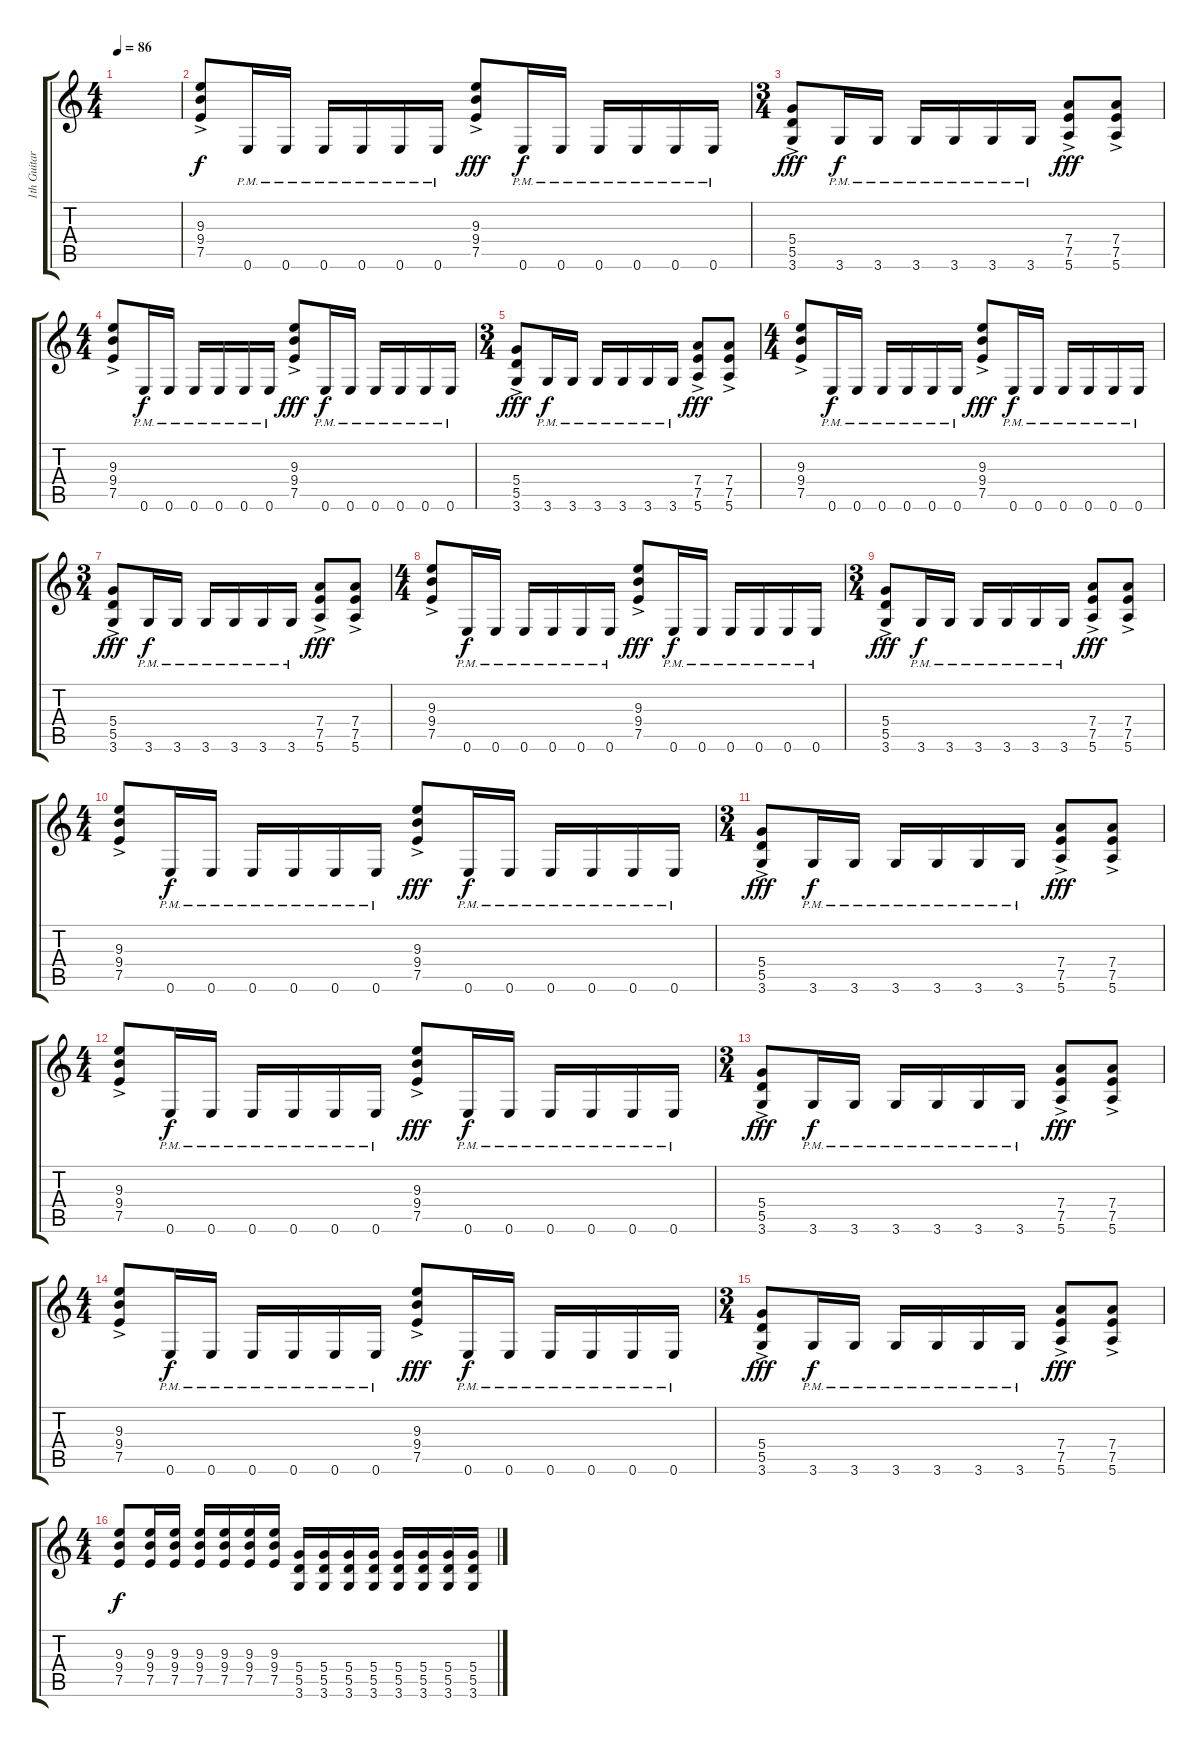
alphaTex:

\track ("1th Guitar" "1th Guitar") {instrument distortionguitar}
\staff {score tabs}
\tuning (E4 B3 G3 D3 A2 E2) {hide}
\ts (4 4)
\tempo 86
\clef g2
\ks c
|
(9.3 9.4{ac} 7.5{ac}).8 0.6{pm}.16{dy f} 0.6{pm}.16 0.6{pm}.16 0.6{pm}.16 0.6{pm}.16 0.6{pm}.16 (9.3 9.4{ac} 7.5{ac}).8{dy fff} 0.6{pm}.16{dy f} 0.6{pm}.16 0.6{pm}.16 0.6{pm}.16 0.6{pm}.16 0.6{pm}.16 |
\ts (3 4)
(5.4 5.5{ac} 3.6{ac}).8{dy fff} 3.6{pm}.16{dy f} 3.6{pm}.16 3.6{pm}.16 3.6{pm}.16 3.6{pm}.16 3.6{pm}.16 (7.4 7.5{ac} 5.6{ac}).8{dy fff} (7.4 7.5{ac} 5.6{ac}).8 |
\ts (4 4)
(9.3 9.4{ac} 7.5{ac}).8 0.6{pm}.16{dy f} 0.6{pm}.16 0.6{pm}.16 0.6{pm}.16 0.6{pm}.16 0.6{pm}.16 (9.3 9.4{ac} 7.5{ac}).8{dy fff} 0.6{pm}.16{dy f} 0.6{pm}.16 0.6{pm}.16 0.6{pm}.16 0.6{pm}.16 0.6{pm}.16 |
\ts (3 4)
(5.4 5.5{ac} 3.6{ac}).8{dy fff} 3.6{pm}.16{dy f} 3.6{pm}.16 3.6{pm}.16 3.6{pm}.16 3.6{pm}.16 3.6{pm}.16 (7.4 7.5{ac} 5.6{ac}).8{dy fff} (7.4 7.5{ac} 5.6{ac}).8 |
\ts (4 4)
(9.3 9.4{ac} 7.5{ac}).8 0.6{pm}.16{dy f} 0.6{pm}.16 0.6{pm}.16 0.6{pm}.16 0.6{pm}.16 0.6{pm}.16 (9.3 9.4{ac} 7.5{ac}).8{dy fff} 0.6{pm}.16{dy f} 0.6{pm}.16 0.6{pm}.16 0.6{pm}.16 0.6{pm}.16 0.6{pm}.16 |
\ts (3 4)
(5.4 5.5{ac} 3.6{ac}).8{dy fff} 3.6{pm}.16{dy f} 3.6{pm}.16 3.6{pm}.16 3.6{pm}.16 3.6{pm}.16 3.6{pm}.16 (7.4 7.5{ac} 5.6{ac}).8{dy fff} (7.4 7.5{ac} 5.6{ac}).8 |
\ts (4 4)
(9.3 9.4{ac} 7.5{ac}).8 0.6{pm}.16{dy f} 0.6{pm}.16 0.6{pm}.16 0.6{pm}.16 0.6{pm}.16 0.6{pm}.16 (9.3 9.4{ac} 7.5{ac}).8{dy fff} 0.6{pm}.16{dy f} 0.6{pm}.16 0.6{pm}.16 0.6{pm}.16 0.6{pm}.16 0.6{pm}.16 |
\ts (3 4)
(5.4 5.5{ac} 3.6{ac}).8{dy fff} 3.6{pm}.16{dy f} 3.6{pm}.16 3.6{pm}.16 3.6{pm}.16 3.6{pm}.16 3.6{pm}.16 (7.4 7.5{ac} 5.6{ac}).8{dy fff} (7.4 7.5{ac} 5.6{ac}).8 |
\ts (4 4)
(9.3 9.4{ac} 7.5{ac}).8 0.6{pm}.16{dy f} 0.6{pm}.16 0.6{pm}.16 0.6{pm}.16 0.6{pm}.16 0.6{pm}.16 (9.3 9.4{ac} 7.5{ac}).8{dy fff} 0.6{pm}.16{dy f} 0.6{pm}.16 0.6{pm}.16 0.6{pm}.16 0.6{pm}.16 0.6{pm}.16 |
\ts (3 4)
(5.4 5.5{ac} 3.6{ac}).8{dy fff} 3.6{pm}.16{dy f} 3.6{pm}.16 3.6{pm}.16 3.6{pm}.16 3.6{pm}.16 3.6{pm}.16 (7.4 7.5{ac} 5.6{ac}).8{dy fff} (7.4 7.5{ac} 5.6{ac}).8 |
\ts (4 4)
(9.3 9.4{ac} 7.5{ac}).8 0.6{pm}.16{dy f} 0.6{pm}.16 0.6{pm}.16 0.6{pm}.16 0.6{pm}.16 0.6{pm}.16 (9.3 9.4{ac} 7.5{ac}).8{dy fff} 0.6{pm}.16{dy f} 0.6{pm}.16 0.6{pm}.16 0.6{pm}.16 0.6{pm}.16 0.6{pm}.16 |
\ts (3 4)
(5.4 5.5{ac} 3.6{ac}).8{dy fff} 3.6{pm}.16{dy f} 3.6{pm}.16 3.6{pm}.16 3.6{pm}.16 3.6{pm}.16 3.6{pm}.16 (7.4 7.5{ac} 5.6{ac}).8{dy fff} (7.4 7.5{ac} 5.6{ac}).8 |
\ts (4 4)
(9.3 9.4{ac} 7.5{ac}).8 0.6{pm}.16{dy f} 0.6{pm}.16 0.6{pm}.16 0.6{pm}.16 0.6{pm}.16 0.6{pm}.16 (9.3 9.4{ac} 7.5{ac}).8{dy fff} 0.6{pm}.16{dy f} 0.6{pm}.16 0.6{pm}.16 0.6{pm}.16 0.6{pm}.16 0.6{pm}.16 |
\ts (3 4)
(5.4 5.5{ac} 3.6{ac}).8{dy fff} 3.6{pm}.16{dy f} 3.6{pm}.16 3.6{pm}.16 3.6{pm}.16 3.6{pm}.16 3.6{pm}.16 (7.4 7.5{ac} 5.6{ac}).8{dy fff} (7.4 7.5{ac} 5.6{ac}).8 |
\ts (4 4)
(9.3 9.4 7.5).8{dy f} (9.3 9.4 7.5).16 (9.3 9.4 7.5).16 (9.3 9.4 7.5).16 (9.3 9.4 7.5).16 (9.3 9.4 7.5).16 (9.3 9.4 7.5).16 (5.4 5.5 3.6).16 (5.4 5.5 3.6).16 (5.4 5.5 3.6).16 (5.4 5.5 3.6).16 (5.4 5.5 3.6).16 (5.4 5.5 3.6).16 (5.4 5.5 3.6).16 (5.4 5.5 3.6).16
